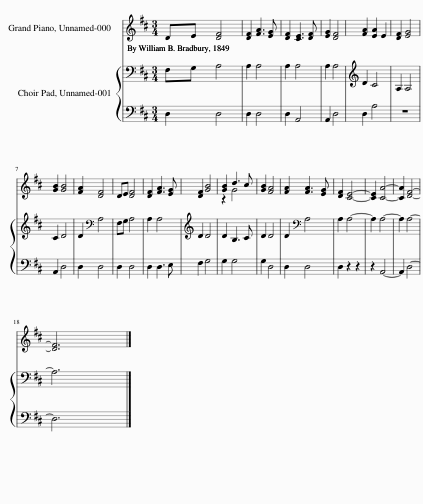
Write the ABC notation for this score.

X:1
%%score ( 1 2 ) { 3 | 4 }
L:1/8
M:3/4
I:linebreak $
K:D
V:1 treble
V:2 treble
V:3 bass
V:4 bass
V:1
 DE [DF]4 | [DF]2 [FA]3 [EG] | [DF]2 [CE]3 [DF] | [EG]2 [DF]4 | [FA]2 [EA]2 E2 | %5
 [DF]2 [EG]4 |$ [GB]2 [GB]4 | [FA]2 [DF]4 | DE [DF]4 | [DF]2 [FA]3 [EG] | %10
 [DF]2 [GB]4 | [GB]2 d3 c | [GB]2 [FA]4 | [FA]2 [FA]3 [EG] | [DF]2 [CE]4- | %15
 [CE]2 [CA]4- | [CA]2 [DF]4- |$ [DF]6 |] %18
V:2
 x6 | x6 | x6 | x6 | x6 | %5
 x6 |$ x6 | x6 | x6 | x6 | %10
 x6 | z2 G4 | x6 | x6 | x6 | %15
 x6 | x6 |$ x6 |] %18
V:3
 F,G, A,4 | A,2 A,4 | A,2 A,4 | A,2 A,4 | D2 C4 | %5
 A,2 A,4 |$ C2 D4 | D2[K:bass] A,4 | F,G, A,4 | A,2 A,4 | %10
 D2 D4 | D2 B,3 C | D2 D4 | D2[K:bass] A,4 | A,2 A,4- | %15
 A,2 A,4- | A,2 A,4- |$ A,6 |] %18
V:4
 D,2 D,4 | D,2 D,4 | D,2 A,,4 | A,,2 D,4 | D,2 A,4 | %5
 z6 |$ A,,2 D,4 | D,2 D,4 | D,2 D,4 | D,2 D,3 E, | %10
 F,2 G,4 | G,2 G,4 | G,2 D,4 | D,2 D,4 | D,2 z2 z2 | %15
 z2 A,,4- | A,,2 D,4- |$ D,6 |] %18
